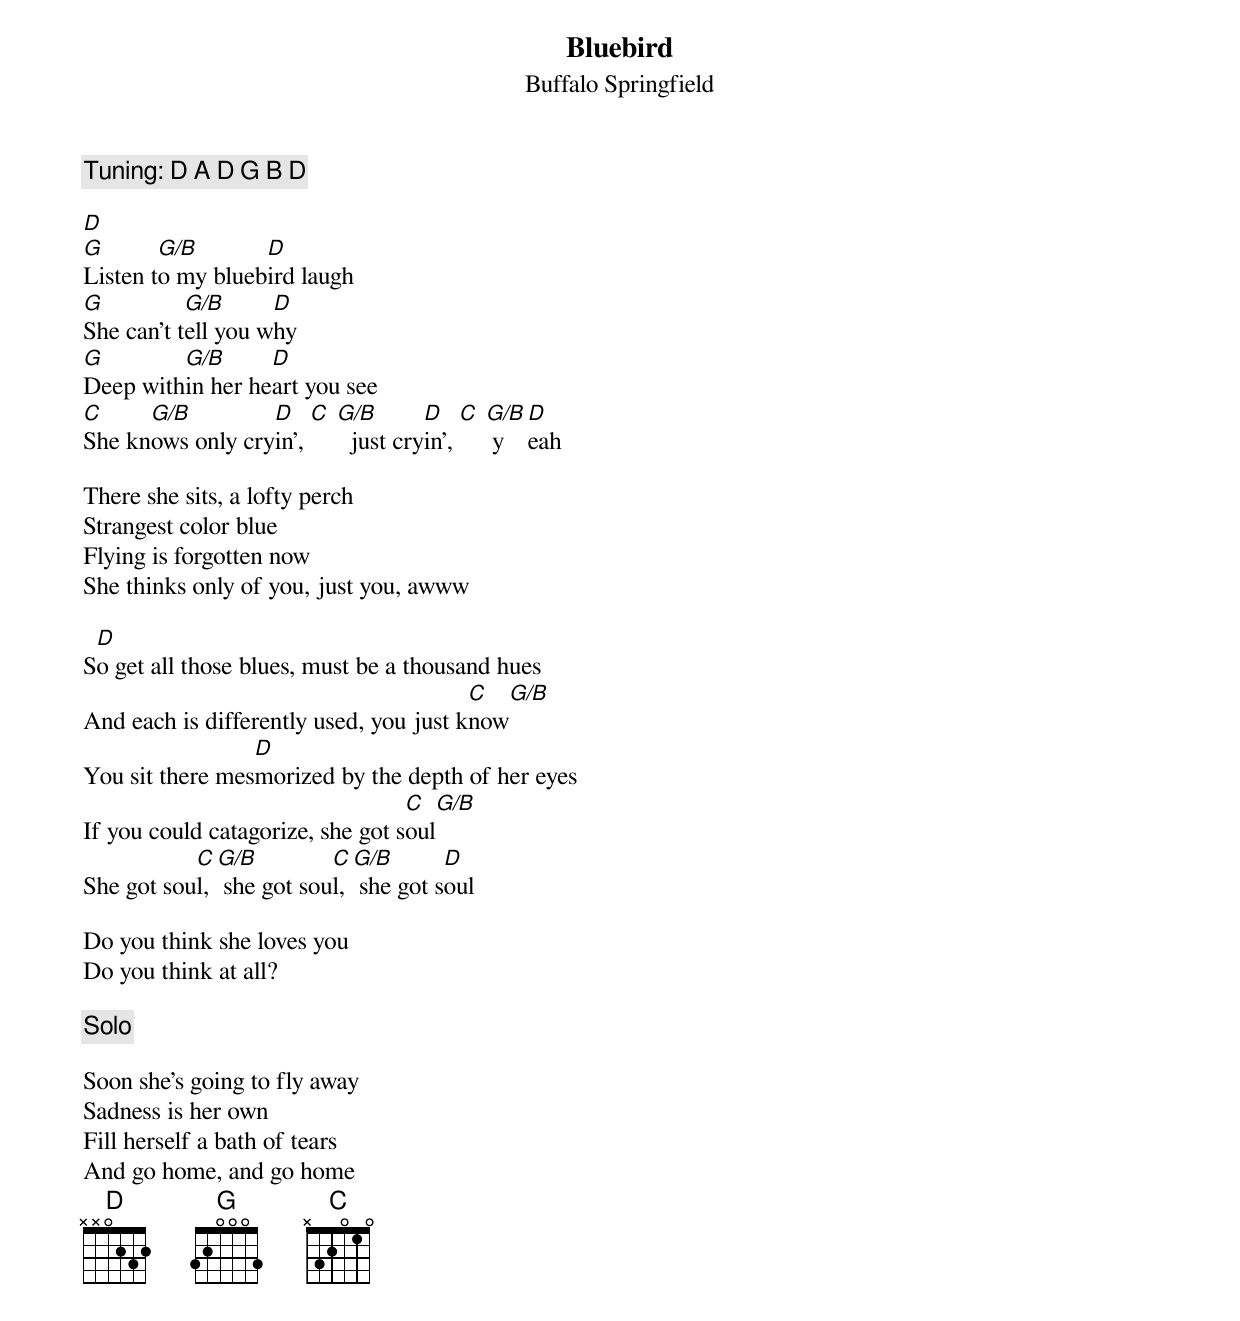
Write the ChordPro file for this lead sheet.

{title:Bluebird}
{subtitle:Buffalo Springfield}

{c:Tuning: D A D G B D}

[D]
[G]Listen t[G/B]o my blueb[D]ird laugh
[G]She can't t[G/B]ell you w[D]hy
[G]Deep with[G/B]in her he[D]art you see
[C]She kn[G/B]ows only cry[D]in', [C] [G/B]  just cry[D]in', [C] [G/B] y[D]eah

There she sits, a lofty perch
Strangest color blue
Flying is forgotten now
She thinks only of you, just you, awww

S[D]o get all those blues, must be a thousand hues
And each is differently used, you just k[C]now[G/B]
You sit there mes[D]morized by the depth of her eyes
If you could catagorize, she got s[C]oul[G/B]
She got sou[C]l,[G/B] she got sou[C]l,[G/B] she got s[D]oul

Do you think she loves you
Do you think at all?

{c:Solo}

Soon she's going to fly away
Sadness is her own
Fill herself a bath of tears
And go home, and go home
